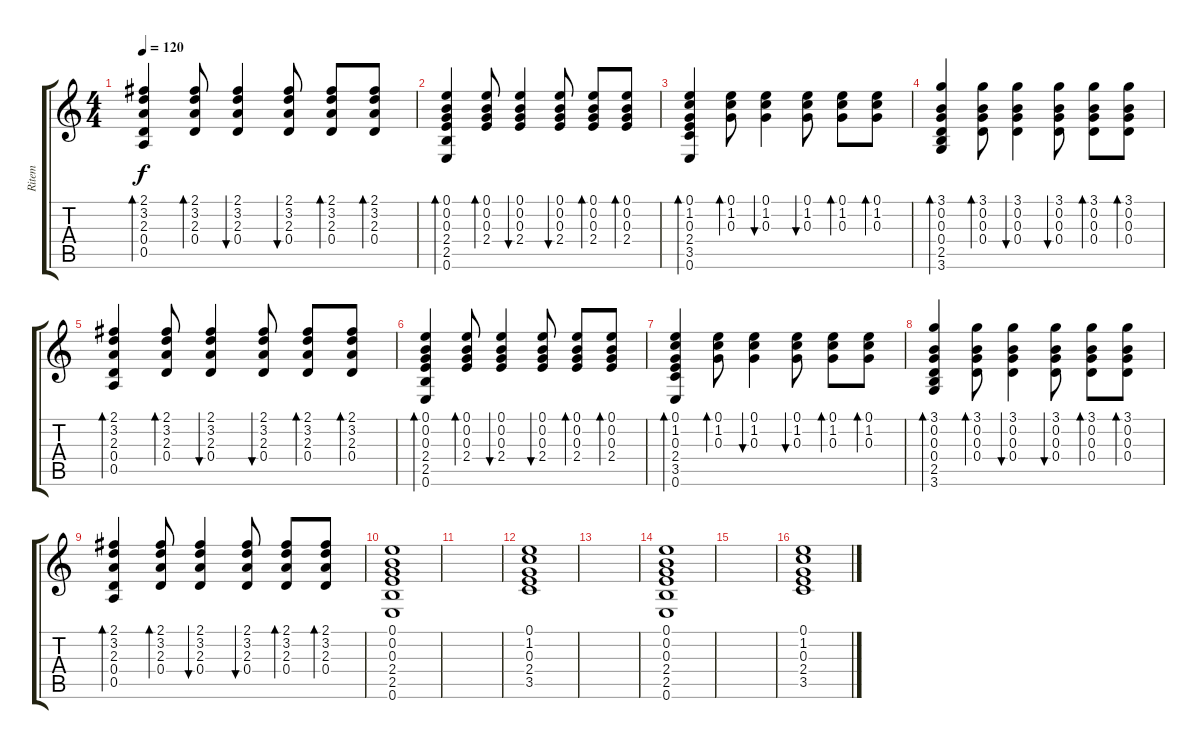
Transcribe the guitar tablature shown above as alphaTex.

\track (" Ritem" " Ritem") {instrument acousticguitarsteel}
\staff {score tabs}
\tuning (E4 B3 G3 D3 A2 E2) {hide}
\ts (4 4)
\tempo 120
\clef g2
\ks c
(2.1 3.2 2.3 0.4 0.5).4{bd 60 dy f} (2.1 3.2 2.3 0.4).8{bd 60} (2.1 3.2 2.3 0.4).4{bu 60} (2.1 3.2 2.3 0.4).8{bu 60} (2.1 3.2 2.3 0.4).8{bd 60} (2.1 3.2 2.3 0.4).8{bd 60} |
(0.1 0.2 0.3 2.4 2.5 0.6).4{bd 60} (0.1 0.2 0.3 2.4).8{bd 60} (0.1 0.2 0.3 2.4).4{bu 60} (0.1 0.2 0.3 2.4).8{bu 60} (0.1 0.2 0.3 2.4).8{bd 60} (0.1 0.2 0.3 2.4).8{bd 60} |
(0.1 1.2 0.3 2.4 3.5 0.6).4{bd 60} (0.1 1.2 0.3).8{bd 60} (0.1 1.2 0.3).4{bu 60} (0.1 1.2 0.3).8{bu 60} (0.1 1.2 0.3).8{bd 60} (0.1 1.2 0.3).8{bd 60} |
(3.1 0.2 0.3 0.4 2.5 3.6).4{bd 60} (3.1 0.2 0.3 0.4).8{bd 60} (3.1 0.2 0.3 0.4).4{bu 60} (3.1 0.2 0.3 0.4).8{bu 60} (3.1 0.2 0.3 0.4).8{bd 60} (3.1 0.2 0.3 0.4).8{bd 60} |
(2.1 3.2 2.3 0.4 0.5).4{bd 60} (2.1 3.2 2.3 0.4).8{bd 60} (2.1 3.2 2.3 0.4).4{bu 60} (2.1 3.2 2.3 0.4).8{bu 60} (2.1 3.2 2.3 0.4).8{bd 60} (2.1 3.2 2.3 0.4).8{bd 60} |
(0.1 0.2 0.3 2.4 2.5 0.6).4{bd 60} (0.1 0.2 0.3 2.4).8{bd 60} (0.1 0.2 0.3 2.4).4{bu 60} (0.1 0.2 0.3 2.4).8{bu 60} (0.1 0.2 0.3 2.4).8{bd 60} (0.1 0.2 0.3 2.4).8{bd 60} |
(0.1 1.2 0.3 2.4 3.5 0.6).4{bd 60} (0.1 1.2 0.3).8{bd 60} (0.1 1.2 0.3).4{bu 60} (0.1 1.2 0.3).8{bu 60} (0.1 1.2 0.3).8{bd 60} (0.1 1.2 0.3).8{bd 60} |
(3.1 0.2 0.3 0.4 2.5 3.6).4{bd 60} (3.1 0.2 0.3 0.4).8{bd 60} (3.1 0.2 0.3 0.4).4{bu 60} (3.1 0.2 0.3 0.4).8{bu 60} (3.1 0.2 0.3 0.4).8{bd 60} (3.1 0.2 0.3 0.4).8{bd 60} |
(2.1 3.2 2.3 0.4 0.5).4{bd 60} (2.1 3.2 2.3 0.4).8{bd 60} (2.1 3.2 2.3 0.4).4{bu 60} (2.1 3.2 2.3 0.4).8{bu 60} (2.1 3.2 2.3 0.4).8{bd 60} (2.1 3.2 2.3 0.4).8{bd 60} |
(0.1 0.2 0.3 2.4 2.5 0.6).1 |
|
(0.1 1.2 0.3 2.4 3.5).1 |
|
(0.1 0.2 0.3 2.4 2.5 0.6).1 |
|
(0.1 1.2 0.3 2.4 3.5).1
